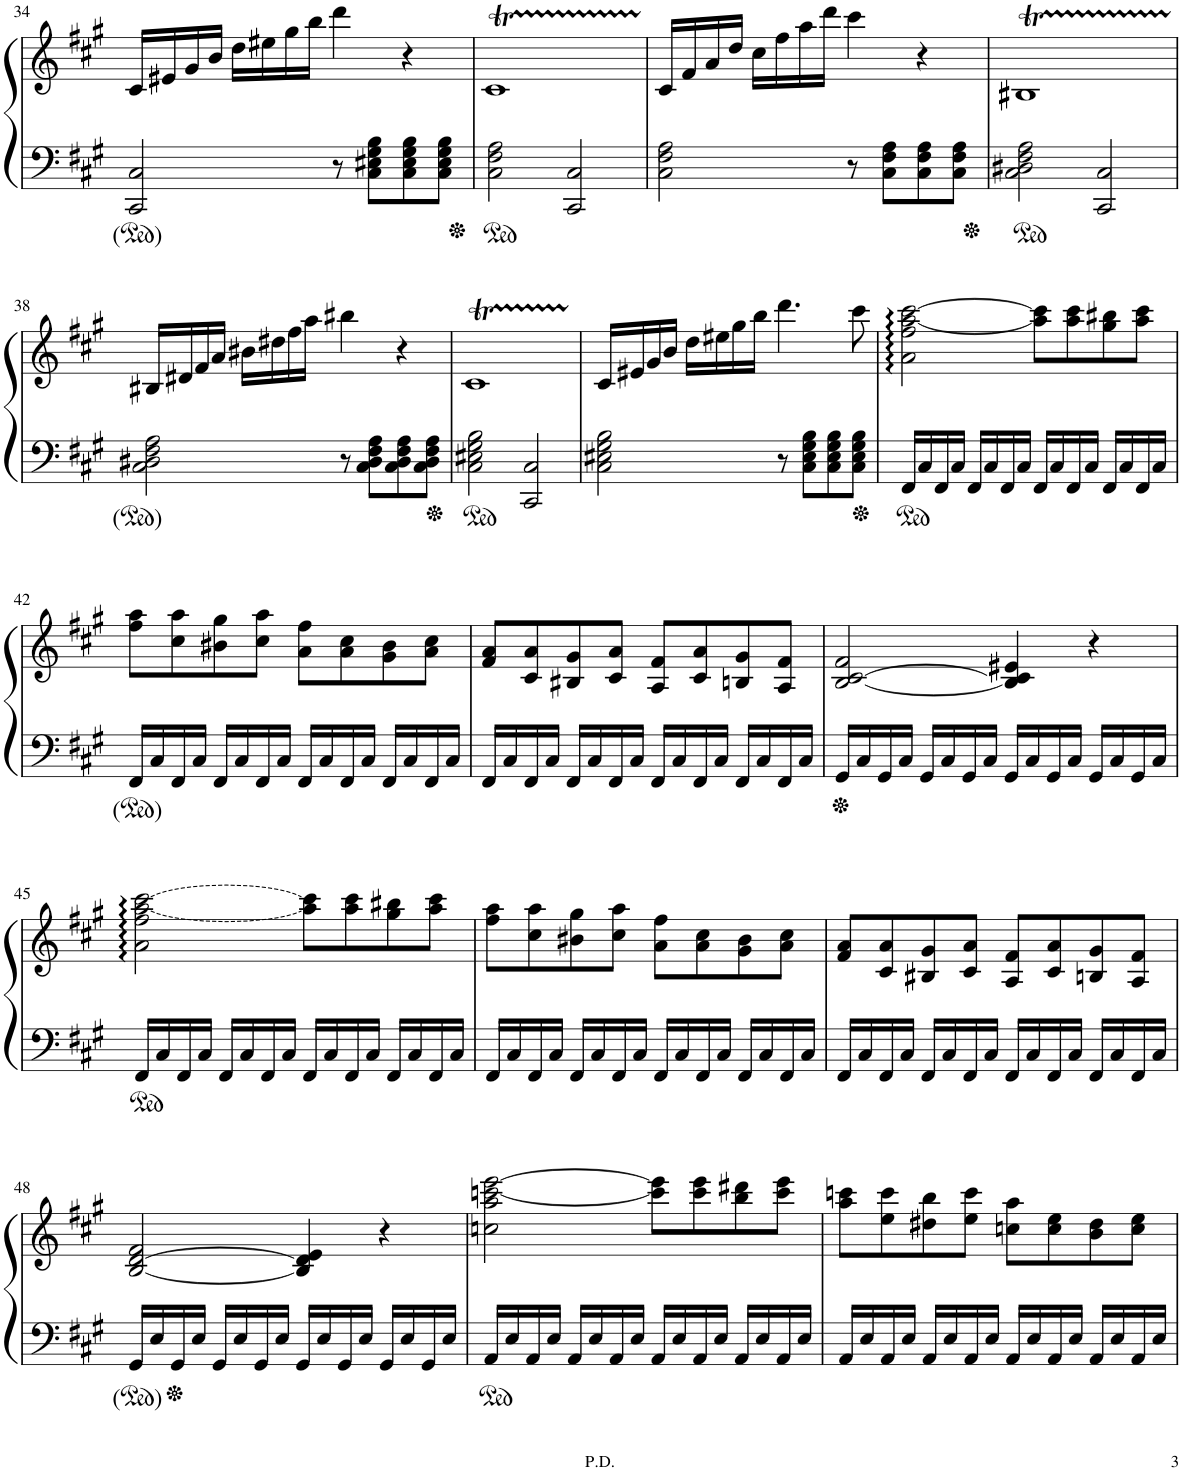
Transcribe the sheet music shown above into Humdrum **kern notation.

**kern	**kern
*part1	*part1
*staff2	*staff1
*I"Piano	*
*I'Pno.	*
!!LO:PB:g=z
*clefF4	*clefG2
*k[f#c#g#]	*k[f#c#g#]
*M4/4	*M4/4
*met(c)	*met(c)
=34	=34
2CC#/ 2C#/	16c#/LL
.	16e#X/
.	16g#/
.	16b/JJ
.	16dd\LL
.	16ee#X\
.	16gg#\
.	16bb\JJ
8r	4ddd\
8C#\ 8E#X\ 8G#\ 8B\L	.
8C#\ 8E#\ 8G#\ 8B\	4r
8C#\ 8E#\ 8G#\ 8B\J	.
=35	=35
2C#\ 2F#\ 2A\	1c#t
2CC#/ 2C#/	.
=36	=36
2C#\ 2F#\ 2A\	16c#/LL
.	16f#/
.	16a/
.	16dd/JJ
.	16cc#\LL
.	16ff#\
.	16aa\
.	16ddd\JJ
8r	4ccc#\
8C#\ 8F#\ 8A\L	.
8C#\ 8F#\ 8A\	4r
8C#\ 8F#\ 8A\J	.
=37	=37
2C#\ 2D#X\ 2F#\ 2A\	1B#Xt
2CC#/ 2C#/	.
!!LO:LB:g=z
=38	=38
2C#\ 2D#X\ 2F#\ 2A\	16B#X/LL
.	16d#X/
.	16f#/
.	16a/JJ
.	16b#X\LL
.	16dd#X\
.	16ff#\
.	16aa\JJ
8r	4bb#X\
8C#\ 8D#\ 8F#\ 8A\L	.
8C#\ 8D#\ 8F#\ 8A\	4r
8C#\ 8D#\ 8F#\ 8A\J	.
=39	=39
2C#\ 2E#X\ 2G#\ 2B\	1c#t
2CC#/ 2C#/	.
=40	=40
2C#\ 2E#X\ 2G#\ 2B\	16c#/LL
.	16e#X/
.	16g#/
.	16b/JJ
.	16dd\LL
.	16ee#X\
.	16gg#\
.	16bb\JJ
8r	4.ddd\
8C#\ 8E#\ 8G#\ 8B\L	.
8C#\ 8E#\ 8G#\ 8B\	.
8C#\ 8E#\ 8G#\ 8B\J	8ccc#\
=41	=41
16FF#/LL	2a\ 2ff#\ [2aa\ [2ccc#\
16C#/	.
16FF#/	.
16C#/JJ	.
16FF#/LL	.
16C#/	.
16FF#/	.
16C#/JJ	.
16FF#/LL	8aa\] 8ccc#\]L
16C#/	.
16FF#/	8aa\ 8ccc#\
16C#/JJ	.
16FF#/LL	8gg#\ 8bb#X\
16C#/	.
16FF#/	8aa\ 8ccc#\J
16C#/JJ	.
!!LO:LB:g=z
=42	=42
16FF#/LL	8ff#\ 8aa\L
16C#/	.
16FF#/	8cc#\ 8aa\
16C#/JJ	.
16FF#/LL	8b#X\ 8gg#\
16C#/	.
16FF#/	8cc#\ 8aa\J
16C#/JJ	.
16FF#/LL	8a\ 8ff#\L
16C#/	.
16FF#/	8a\ 8cc#\
16C#/JJ	.
16FF#/LL	8g#\ 8b#\
16C#/	.
16FF#/	8a\ 8cc#\J
16C#/JJ	.
=43	=43
16FF#/LL	8f#/ 8a/L
16C#/	.
16FF#/	8c#/ 8a/
16C#/JJ	.
16FF#/LL	8B#X/ 8g#/
16C#/	.
16FF#/	8c#/ 8a/J
16C#/JJ	.
16FF#/LL	8A/ 8f#/L
16C#/	.
16FF#/	8c#/ 8a/
16C#/JJ	.
16FF#/LL	8Bn/ 8g#/
16C#/	.
16FF#/	8A/ 8f#/J
16C#/JJ	.
=44	=44
16GG#/LL	[2B/ [2c#/ 2f#/
16C#/	.
16GG#/	.
16C#/JJ	.
16GG#/LL	.
16C#/	.
16GG#/	.
16C#/JJ	.
16GG#/LL	4B/] 4c#/] 4e#X/
16C#/	.
16GG#/	.
16C#/JJ	.
16GG#/LL	4r
16C#/	.
16GG#/	.
16C#/JJ	.
!!LO:LB:g=z
=45	=45
!	!LO:T:n=3:dash
!	!LO:T:n=4:dash
16FF#/LL	2a\ 2ff#\ [2aa\ [2ccc#\
16C#/	.
16FF#/	.
16C#/JJ	.
16FF#/LL	.
16C#/	.
16FF#/	.
16C#/JJ	.
16FF#/LL	8aa\] 8ccc#\]L
16C#/	.
16FF#/	8aa\ 8ccc#\
16C#/JJ	.
16FF#/LL	8gg#\ 8bb#X\
16C#/	.
16FF#/	8aa\ 8ccc#\J
16C#/JJ	.
=46	=46
16FF#/LL	8ff#\ 8aa\L
16C#/	.
16FF#/	8cc#\ 8aa\
16C#/JJ	.
16FF#/LL	8b#X\ 8gg#\
16C#/	.
16FF#/	8cc#\ 8aa\J
16C#/JJ	.
16FF#/LL	8a\ 8ff#\L
16C#/	.
16FF#/	8a\ 8cc#\
16C#/JJ	.
16FF#/LL	8g#\ 8b#\
16C#/	.
16FF#/	8a\ 8cc#\J
16C#/JJ	.
=47	=47
16FF#/LL	8f#/ 8a/L
16C#/	.
16FF#/	8c#/ 8a/
16C#/JJ	.
16FF#/LL	8B#X/ 8g#/
16C#/	.
16FF#/	8c#/ 8a/J
16C#/JJ	.
16FF#/LL	8A/ 8f#/L
16C#/	.
16FF#/	8c#/ 8a/
16C#/JJ	.
16FF#/LL	8Bn/ 8g#/
16C#/	.
16FF#/	8A/ 8f#/J
16C#/JJ	.
!!LO:LB:g=z
=48	=48
16GG#/LL	[2B/ [2d/ 2f#/
16E/	.
16GG#/	.
16E/JJ	.
16GG#/LL	.
16E/	.
16GG#/	.
16E/JJ	.
16GG#/LL	4B/] 4d/] 4e/
16E/	.
16GG#/	.
16E/JJ	.
16GG#/LL	4r
16E/	.
16GG#/	.
16E/JJ	.
=49	=49
16AA/LL	2ccn\ 2aa\ [2cccn\ [2eee\
16E/	.
16AA/	.
16E/JJ	.
16AA/LL	.
16E/	.
16AA/	.
16E/JJ	.
16AA/LL	8ccc\] 8eee\]L
16E/	.
16AA/	8ccc\ 8eee\
16E/JJ	.
16AA/LL	8bb\ 8ddd#X\
16E/	.
16AA/	8ccc\ 8eee\J
16E/JJ	.
=50	=50
16AA/LL	8aa\ 8cccn\L
16E/	.
16AA/	8ee\ 8ccc\
16E/JJ	.
16AA/LL	8dd#X\ 8bb\
16E/	.
16AA/	8ee\ 8ccc\J
16E/JJ	.
16AA/LL	8ccn\ 8aa\L
16E/	.
16AA/	8cc\ 8ee\
16E/JJ	.
16AA/LL	8b\ 8dd#\
16E/	.
16AA/	8cc\ 8ee\J
16E/JJ	.
=	=
*-	*-
